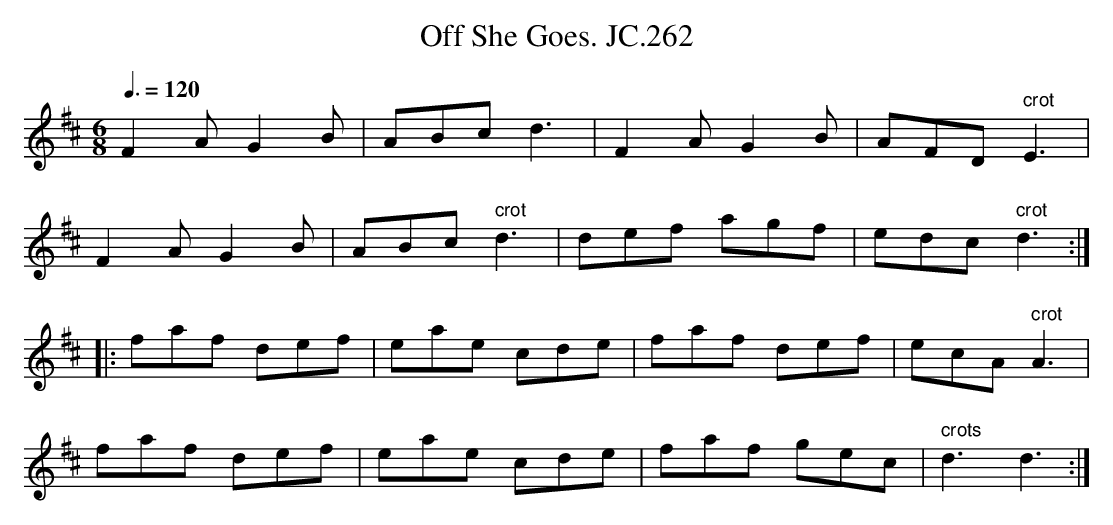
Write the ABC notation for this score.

X:1
T:Off She Goes. JC.262
M:6/8
L:1/8
Q:3/8=120
K:D
F2AG2B|\\
ABcd3|F2AG2B|AFD" crot"E3|
F2AG2B|ABc" crot"d3|def agf|edc" crot"d3:|
|:faf def|eae cde|faf def|ecA" crot"A3|
faf def|eae cde|faf gec|" crots"d3d3:|
